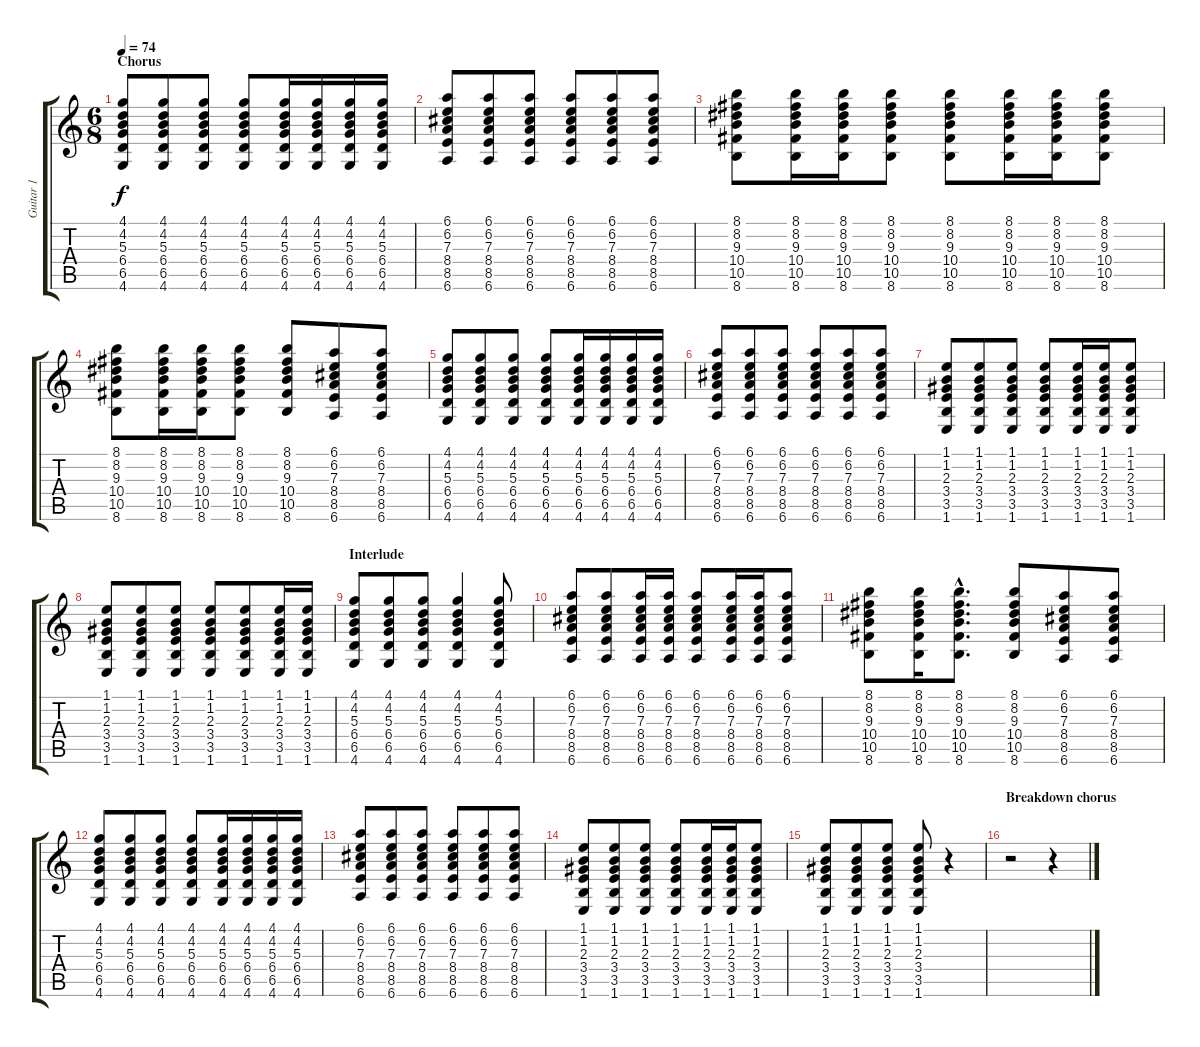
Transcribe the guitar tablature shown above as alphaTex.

\track ("Guitar 1" "Guitar 1") {instrument acousticguitarsteel}
\staff {score tabs}
\tuning (Eb4 Bb3 Gb3 Db3 Ab2 Eb2) {hide}
\ts (6 8)
\section ("" "Chorus")
\tempo 74
\clef g2
\ks c
(4.1 4.2 5.3 6.4 6.5 4.6).8{dy f} (4.1 4.2 5.3 6.4 6.5 4.6).8 (4.1 4.2 5.3 6.4 6.5 4.6).8 (4.1 4.2 5.3 6.4 6.5 4.6).8 (4.1 4.2 5.3 6.4 6.5 4.6).16 (4.1 4.2 5.3 6.4 6.5 4.6).16 (4.1 4.2 5.3 6.4 6.5 4.6).16 (4.1 4.2 5.3 6.4 6.5 4.6).16 |
(6.1 6.2 7.3 8.4 8.5 6.6).8 (6.1 6.2 7.3 8.4 8.5 6.6).8 (6.1 6.2 7.3 8.4 8.5 6.6).8 (6.1 6.2 7.3 8.4 8.5 6.6).8 (6.1 6.2 7.3 8.4 8.5 6.6).8 (6.1 6.2 7.3 8.4 8.5 6.6).8 |
(8.1 8.2 9.3 10.4 10.5 8.6).8 (8.1 8.2 9.3 10.4 10.5 8.6).16 (8.1 8.2 9.3 10.4 10.5 8.6).16 (8.1 8.2 9.3 10.4 10.5 8.6).8 (8.1 8.2 9.3 10.4 10.5 8.6).8 (8.1 8.2 9.3 10.4 10.5 8.6).16 (8.1 8.2 9.3 10.4 10.5 8.6).16 (8.1 8.2 9.3 10.4 10.5 8.6).8 |
(8.1 8.2 9.3 10.4 10.5 8.6).8 (8.1 8.2 9.3 10.4 10.5 8.6).16 (8.1 8.2 9.3 10.4 10.5 8.6).16 (8.1 8.2 9.3 10.4 10.5 8.6).8 (8.1 8.2 9.3 10.4 10.5 8.6).8 (6.1 6.2 7.3 8.4 8.5 6.6).8 (6.1 6.2 7.3 8.4 8.5 6.6).8 |
(4.1 4.2 5.3 6.4 6.5 4.6).8 (4.1 4.2 5.3 6.4 6.5 4.6).8 (4.1 4.2 5.3 6.4 6.5 4.6).8 (4.1 4.2 5.3 6.4 6.5 4.6).8 (4.1 4.2 5.3 6.4 6.5 4.6).16 (4.1 4.2 5.3 6.4 6.5 4.6).16 (4.1 4.2 5.3 6.4 6.5 4.6).16 (4.1 4.2 5.3 6.4 6.5 4.6).16 |
(6.1 6.2 7.3 8.4 8.5 6.6).8 (6.1 6.2 7.3 8.4 8.5 6.6).8 (6.1 6.2 7.3 8.4 8.5 6.6).8 (6.1 6.2 7.3 8.4 8.5 6.6).8 (6.1 6.2 7.3 8.4 8.5 6.6).8 (6.1 6.2 7.3 8.4 8.5 6.6).8 |
(1.1 1.2 2.3 3.4 3.5 1.6).8 (1.1 1.2 2.3 3.4 3.5 1.6).8 (1.1 1.2 2.3 3.4 3.5 1.6).8 (1.1 1.2 2.3 3.4 3.5 1.6).8 (1.1 1.2 2.3 3.4 3.5 1.6).16 (1.1 1.2 2.3 3.4 3.5 1.6).16 (1.1 1.2 2.3 3.4 3.5 1.6).8 |
(1.1 1.2 2.3 3.4 3.5 1.6).8 (1.1 1.2 2.3 3.4 3.5 1.6).8 (1.1 1.2 2.3 3.4 3.5 1.6).8 (1.1 1.2 2.3 3.4 3.5 1.6).8 (1.1 1.2 2.3 3.4 3.5 1.6).8 (1.1 1.2 2.3 3.4 3.5 1.6).16 (1.1 1.2 2.3 3.4 3.5 1.6).16 |
\section ("" "Interlude")
(4.1 4.2 5.3 6.4 6.5 4.6).8 (4.1 4.2 5.3 6.4 6.5 4.6).8 (4.1 4.2 5.3 6.4 6.5 4.6).8 (4.1 4.2 5.3 6.4 6.5 4.6).4 (4.1 4.2 5.3 6.4 6.5 4.6).8 |
(6.1 6.2 7.3 8.4 8.5 6.6).8 (6.1 6.2 7.3 8.4 8.5 6.6).8 (6.1 6.2 7.3 8.4 8.5 6.6).16 (6.1 6.2 7.3 8.4 8.5 6.6).16 (6.1 6.2 7.3 8.4 8.5 6.6).8 (6.1 6.2 7.3 8.4 8.5 6.6).16 (6.1 6.2 7.3 8.4 8.5 6.6).16 (6.1 6.2 7.3 8.4 8.5 6.6).8 |
(8.1 8.2 9.3 10.4 10.5 8.6).8 (8.1 8.2 9.3 10.4 10.5 8.6).16 (8.1{hac} 8.2{hac} 9.3{hac} 10.4{hac} 10.5{hac} 8.6{hac}).8{d} (8.1 8.2 9.3 10.4 10.5 8.6).8 (6.1 6.2 7.3 8.4 8.5 6.6).8 (6.1 6.2 7.3 8.4 8.5 6.6).8 |
(4.1 4.2 5.3 6.4 6.5 4.6).8 (4.1 4.2 5.3 6.4 6.5 4.6).8 (4.1 4.2 5.3 6.4 6.5 4.6).8 (4.1 4.2 5.3 6.4 6.5 4.6).8 (4.1 4.2 5.3 6.4 6.5 4.6).16 (4.1 4.2 5.3 6.4 6.5 4.6).16 (4.1 4.2 5.3 6.4 6.5 4.6).16 (4.1 4.2 5.3 6.4 6.5 4.6).16 |
(6.1 6.2 7.3 8.4 8.5 6.6).8 (6.1 6.2 7.3 8.4 8.5 6.6).8 (6.1 6.2 7.3 8.4 8.5 6.6).8 (6.1 6.2 7.3 8.4 8.5 6.6).8 (6.1 6.2 7.3 8.4 8.5 6.6).8 (6.1 6.2 7.3 8.4 8.5 6.6).8 |
(1.1 1.2 2.3 3.4 3.5 1.6).8 (1.1 1.2 2.3 3.4 3.5 1.6).8 (1.1 1.2 2.3 3.4 3.5 1.6).8 (1.1 1.2 2.3 3.4 3.5 1.6).8 (1.1 1.2 2.3 3.4 3.5 1.6).16 (1.1 1.2 2.3 3.4 3.5 1.6).16 (1.1 1.2 2.3 3.4 3.5 1.6).8 |
(1.1 1.2 2.3 3.4 3.5 1.6).8 (1.1 1.2 2.3 3.4 3.5 1.6).8 (1.1 1.2 2.3 3.4 3.5 1.6).8 (1.1 1.2 2.3 3.4 3.5 1.6).8 r.4 |
\section ("" "Breakdown chorus")
r.2 r.4
